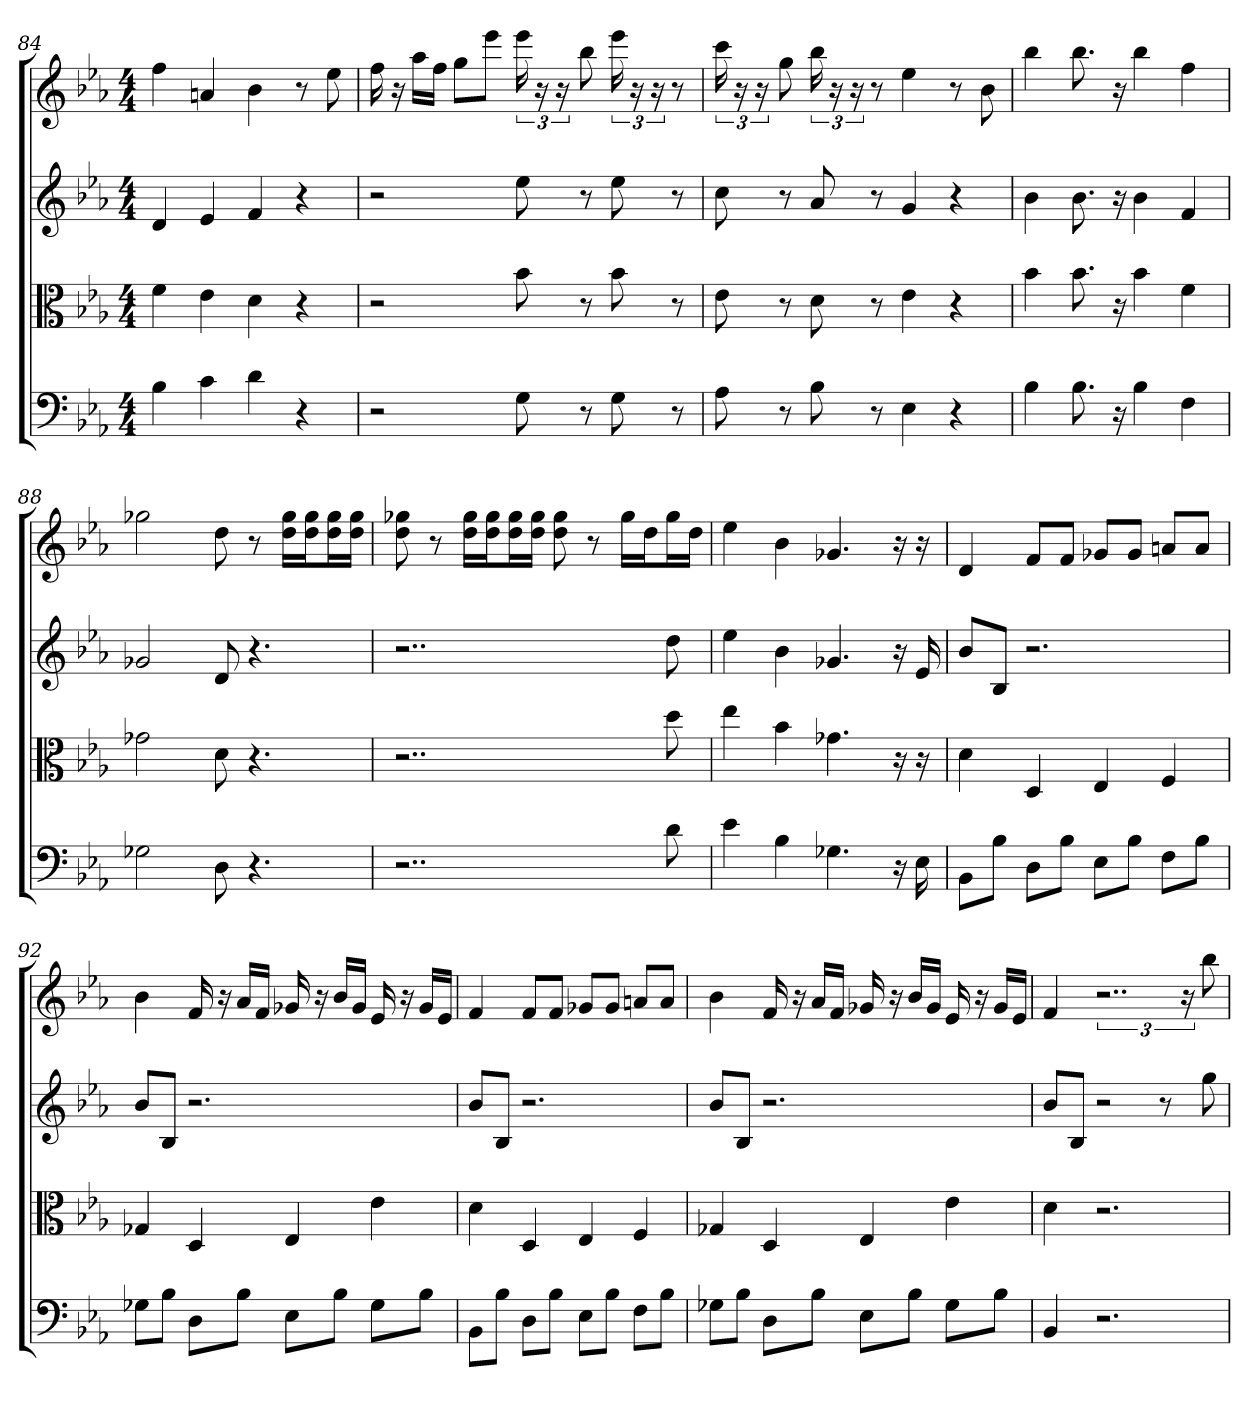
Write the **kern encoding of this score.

**kern	**kern	**kern	**kern
*part4	*part3	*part2	*part1
*staff4	*staff3	*staff2	*staff1
*clefF4	*clefC3	*clefG2	*clefG2
*k[b-e-a-]	*k[b-e-a-]	*k[b-e-a-]	*k[b-e-a-]
*E-:	*E-:	*E-:	*E-:
*M4/4	*M4/4	*M4/4	*M4/4
=84	=84	=84	=84
4B-	4f	4d	4ff
4c	4e-	4e-	4an
4d	4d	4f	4b-
4r	4r	4r	8r
.	.	.	8ee-
=85	=85	=85	=85
2r	2r	2r	16ff
.	.	.	16r
.	.	.	16aa-\LL
.	.	.	16ff\JJ
.	.	.	8gg\L
.	.	.	8eee-\J
8G	8b-	8ee-	24eee-
.	.	.	24r
.	.	.	24r
8r	8r	8r	8bb-
8G	8b-	8ee-	24eee-
.	.	.	24r
.	.	.	24r
8r	8r	8r	8r
=86	=86	=86	=86
8A-	8e-	8cc	24ccc
.	.	.	24r
.	.	.	24r
8r	8r	8r	8gg
8B-	8d	8a-	24bb-
.	.	.	24r
.	.	.	24r
8r	8r	8r	8r
4E-	4e-	4g	4ee-
4r	4r	4r	8r
.	.	.	8b-
=87	=87	=87	=87
4B-	4b-	4b-	4bb-
8.B-	8.b-	8.b-	8.bb-
16r	16r	16r	16r
4B-	4b-	4b-	4bb-
4F	4f	4f	4ff
=88	=88	=88	=88
2G-X	2g-X	2g-X	2gg-X
8D	8d	8d	8dd
4.r	4.r	4.r	8r
.	.	.	16dd\ 16gg-\LL
.	.	.	16dd\ 16gg-\J
.	.	.	16dd\ 16gg-\L
.	.	.	16dd\ 16gg-\JJ
=89	=89	=89	=89
2..r	2..r	2..r	8dd 8gg-X
.	.	.	8r
.	.	.	16dd\ 16gg-\LL
.	.	.	16dd\ 16gg-\J
.	.	.	16dd\ 16gg-\L
.	.	.	16dd\ 16gg-\JJ
.	.	.	8dd 8gg-
.	.	.	8r
.	.	.	16gg-\LL
.	.	.	16dd\J
8d	8dd	8dd	16gg-\L
.	.	.	16dd\JJ
=90	=90	=90	=90
4e-	4ee-	4ee-	4ee-
4B-	4b-	4b-	4b-
4.G-X	4.g-X	4.g-X	4.g-X
16r	16r	16r	16r
16E-	16r	16e-	16r
=91	=91	=91	=91
8BB-\L	4d	8b-/L	4d
8B-\J	.	8B-/J	.
8D\L	4D	2.r	8f/L
8B-\J	.	.	8f/J
8E-\L	4E-	.	8g-X/L
8B-\J	.	.	8g-/J
8F\L	4F	.	8an/L
8B-\J	.	.	8a/J
=92	=92	=92	=92
8G-X\L	4G-X	8b-/L	4b-
8B-\J	.	8B-/J	.
8D\L	4D	2.r	16f
.	.	.	16r
8B-\J	.	.	16a-/LL
.	.	.	16f/JJ
8E-\L	4E-	.	16g-X
.	.	.	16r
8B-\J	.	.	16b-/LL
.	.	.	16g-/JJ
8G-\L	4e-	.	16e-
.	.	.	16r
8B-\J	.	.	16g-/LL
.	.	.	16e-/JJ
=93	=93	=93	=93
8BB-\L	4d	8b-/L	4f
8B-\J	.	8B-/J	.
8D\L	4D	2.r	8f/L
8B-\J	.	.	8f/J
8E-\L	4E-	.	8g-X/L
8B-\J	.	.	8g-/J
8F\L	4F	.	8an/L
8B-\J	.	.	8a/J
=94	=94	=94	=94
8G-X\L	4G-X	8b-/L	4b-
8B-\J	.	8B-/J	.
8D\L	4D	2.r	16f
.	.	.	16r
8B-\J	.	.	16a-/LL
.	.	.	16f/JJ
8E-\L	4E-	.	16g-X
.	.	.	16r
8B-\J	.	.	16b-/LL
.	.	.	16g-/JJ
8G-\L	4e-	.	16e-
.	.	.	16r
8B-\J	.	.	16g-/LL
.	.	.	16e-/JJ
=95	=95	=95	=95
4BB-	4d	8b-/L	4f
.	.	8B-/J	.
2.r	2.r	2r	3..r
.	.	8r	.
.	.	.	24r
.	.	8gg	8bb-
=	=	=	=
*-	*-	*-	*-
